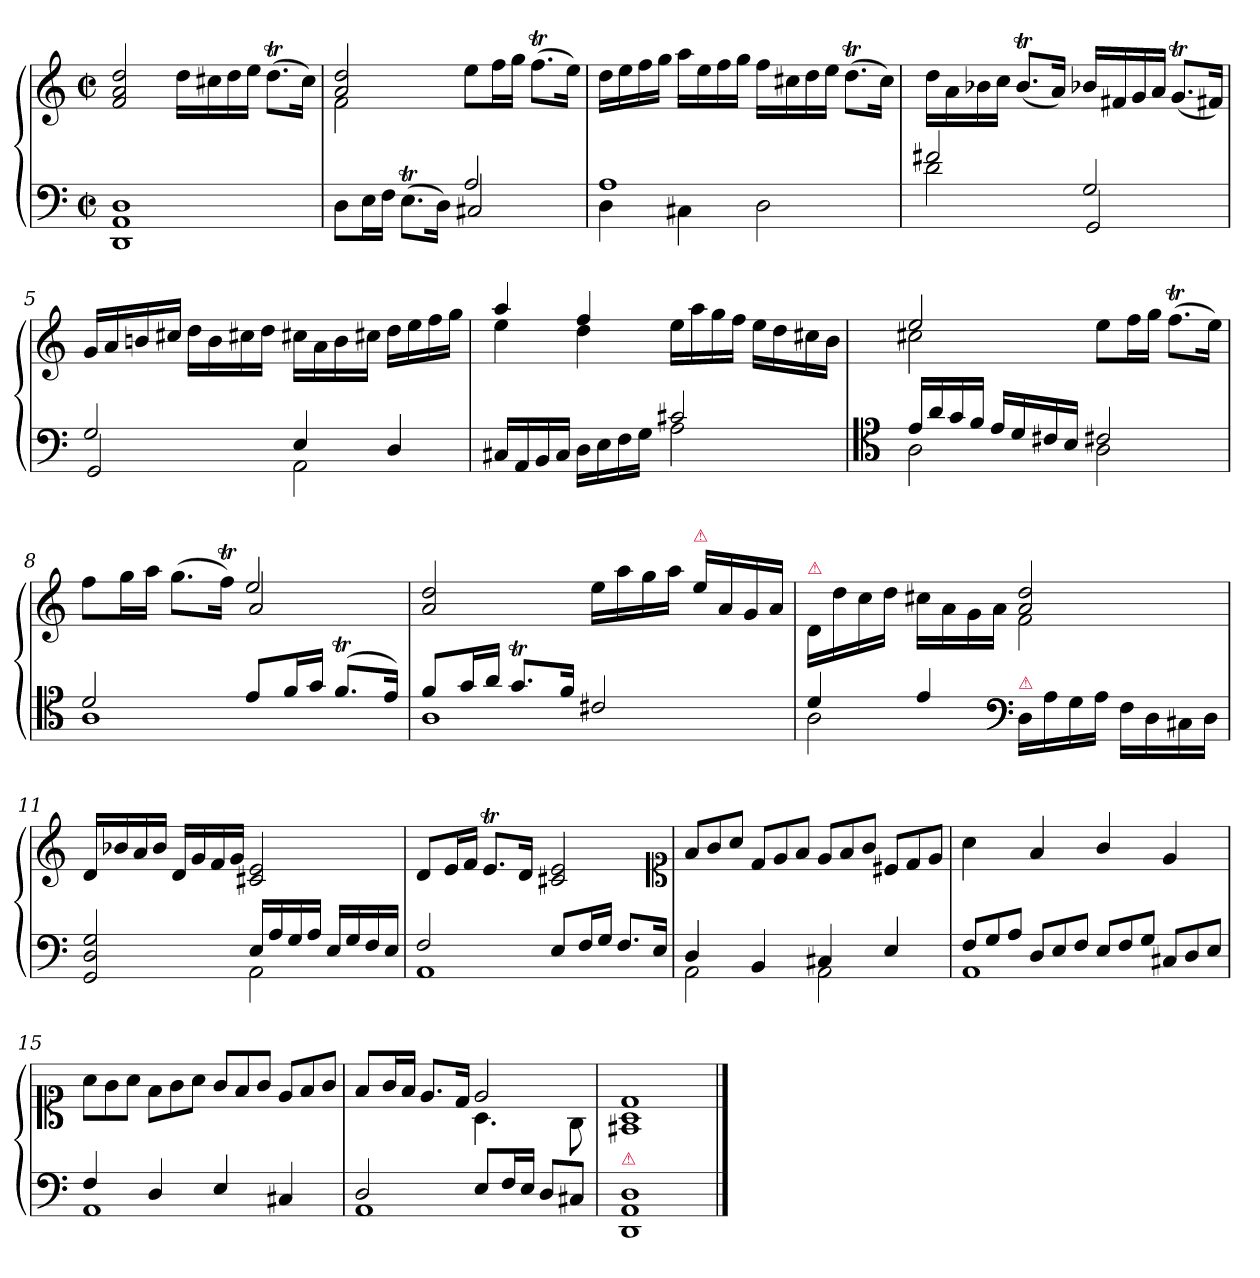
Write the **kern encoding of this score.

**kern	**kern
*part2	*part1
*staff2	*staff1
*clefF4	*clefG2
*k[]	*k[]
*M2/2	*M2/2
*met(c|)	*met(c|)
=1	=1
1DD 1AA 1D	2f/ 2a/ 2dd/
.	16dd\LL
.	16cc#X\
.	16dd\
.	16ee\JJ
.	(8.ddT\L
.	16cc#\Jk)
=2	=2
*^	*^
8D\L	2ryy	2a/ 2dd/	2f\
16E\L	.	.	.
16F\JJ	.	.	.
(8.Et\L	.	.	.
16D\Jk)	.	.	.
2A/	2C#X/	8ee\L	2ryy
.	.	16ff\L	.
.	.	16gg\JJ	.
.	.	(8.ffT\L	.
.	.	16ee\Jk)	.
*	*	*v	*v
=3	=3	=3
1A	4D\	16dd\LL
.	.	16ee\
.	.	16ff\
.	.	16gg\JJ
.	4C#X\	16aa\LL
.	.	16ee\
.	.	16ff\
.	.	16gg\JJ
.	2D\	16ff\LL
.	.	16cc#X\
.	.	16dd\
.	.	16ee\JJ
.	.	(8.ddT\L
.	.	16cc#\Jk)
=4	=4	=4
2f#X/	2d\	16dd\LL
.	.	16a\
.	.	16b-X\
.	.	16cc\JJ
.	.	(8.b-T/L
.	.	16a/Jk)
2G/	2GG/	16b-X/LL
.	.	16f#X/
.	.	16g/
.	.	16a/JJ
.	.	(8.gT/L
.	.	16f#X/Jk)
=5	=5	=5
2G/	2GG/	16g/LL
.	.	16a/
.	.	16bn/
.	.	16cc#X/JJ
.	.	16dd\LL
.	.	16b\
.	.	16cc#X\
.	.	16dd\JJ
4E/	2AA\	16cc#X\LL
.	.	16a\
.	.	16b\
.	.	16cc#X\JJ
4D/	.	16dd\LL
.	.	16ee\
.	.	16ff\
.	.	16gg\JJ
=6	=6	=6
*	*	*^
16C#X/LL	2ryy	4aa/	4ee\
16AA/	.	.	.
16BB/	.	.	.
16C#/JJ	.	.	.
16D\LL	.	4ff/	4dd\
16E\	.	.	.
16F\	.	.	.
16G\JJ	.	.	.
2c#X/	2A\	16ee\LL	2ryy
.	.	16aa\	.
.	.	16gg\	.
.	.	16ff\JJ	.
.	.	16ee\LL	.
.	.	16dd\	.
.	.	16cc#X\	.
.	.	16b\JJ	.
=7	=7	=7	=7
*clefC4	*	*	*
16e/LL	2A\	2ee/	2cc#X\
16a/	.	.	.
16g/	.	.	.
16f/JJ	.	.	.
16e/LL	.	.	.
16d/	.	.	.
16c#X/	.	.	.
16B/JJ	.	.	.
2c#X/	2A\	8ee\L	2ryy
.	.	16ff\L	.
.	.	16gg\JJ	.
.	.	(8.ffT\L	.
.	.	16ee\Jk)	.
=8	=8	=8	=8
2d/	1A	8ff\L	2ryy
.	.	16gg\L	.
.	.	16aa\JJ	.
.	.	(8.gg\L	.
.	.	16ffT\Jk)	.
8e/L	.	2ee/	2a/
16f/L	.	.	.
16g/JJ	.	.	.
(8.fT/L	.	.	.
16e/Jk)	.	.	.
*	*	*v	*v
=9	=9	=9
8f/L	1A	2a/ 2dd/
16g/L	.	.
16a/JJ	.	.
8.gT/L	.	.
16f/Jk	.	.
2c#X/	.	16ee\LL
.	.	16aa\
.	.	16gg\
.	.	16aa\JJ
!	!	!LO:TX:a:color=crimson:t=⚠
.	.	16ee\LL
.	.	16a/
.	.	16g/
.	.	16a/JJ
=10	=10	=10
*	*	*^
!	!	!LO:TX:a:color=crimson:t=⚠	!
4d/	2A\	16d/LL	2ryy
.	.	16dd\	.
.	.	16cc\	.
.	.	16dd\JJ	.
4e/	.	16cc#X\LL	.
.	.	16a\	.
.	.	16g\	.
.	.	16a\JJ	.
*clefF4	*	*	*
!LO:TX:a:color=crimson:t=⚠	!	!	!
16D/LL	2ryy	2a/ 2dd/	2f\
16A\	.	.	.
16G\	.	.	.
16A\JJ	.	.	.
16F\LL	.	.	.
16D\	.	.	.
16C#X\	.	.	.
16D\JJ	.	.	.
*	*	*v	*v
=11	=11	=11
2GG/ 2D/ 2G/	2ryy	16d/LL
.	.	16b-X/
.	.	16a/
.	.	16b-/JJ
.	.	16d/LL
.	.	16g/
.	.	16f/
.	.	16g/JJ
16E/LL	2AA\	2c#X/ 2e/
16A/	.	.
16G/	.	.
16A/JJ	.	.
16E/LL	.	.
16G/	.	.
16F/	.	.
16E/JJ	.	.
=12	=12	=12
2F/	1AA	8d/L
.	.	16e/L
.	.	16f/JJ
.	.	8.et/L
.	.	16d/Jk
8E/L	.	2c#X/ 2e/
16F/L	.	.
16G/JJ	.	.
8.F/L	.	.
16E/Jk	.	.
*	*	*clefC1
=13	=13	=13
*	*	*Xtuplet
4D/	2AA\	12f/L
.	.	12g/
.	.	12a/J
4BB/	.	12d/L
.	.	12e/
.	.	12f/J
4C#X/	2AA\	12e/L
.	.	12f/
.	.	12g/J
4E/	.	12c#X/L
.	.	12d/
.	.	12e/J
=14	=14	=14
*Xtuplet	*	*
12F/L	1AA	4a\
12G/	.	.
12A/J	.	.
12D/L	.	4f/
12E/	.	.
12F/J	.	.
12E/L	.	4g/
12F/	.	.
12G/J	.	.
12C#X/L	.	4e/
12D/	.	.
12E/J	.	.
=15	=15	=15
4F/	1AA	12a\L
.	.	12g\
.	.	12a\J
4D/	.	12f\L
.	.	12g\
.	.	12a\J
4E/	.	12g/L
.	.	12f/
.	.	12g/J
4C#X/	.	12e/L
.	.	12f/
.	.	12g/J
=16	=16	=16
*	*	*^
2D/	1AA	8f/L	2ryy
.	.	16g/L	.
.	.	16f/JJ	.
.	.	8.e/L	.
.	.	16d/Jk	.
8E/L	.	2e/	4.A\
16F/L	.	.	.
16E/JJ	.	.	.
8D/L	.	.	.
8C#X/J	.	.	8G\
*v	*v	*	*
=17	=17	=17
!	!LO:TX:a:color=crimson:t=⚠	!
!LO:TX:a:color=crimson:t=⚠	!	!
*	*v	*v
1DD 1AA 1D	1F#X 1A 1d
==	==
*-	*-
